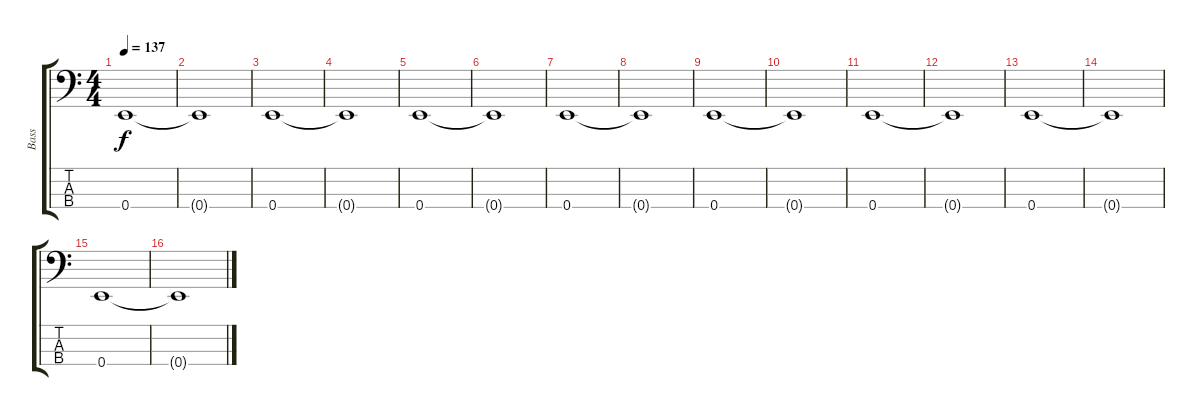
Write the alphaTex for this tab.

\track ("Bass" "Bass") {instrument electricbasspick}
\staff {score tabs}
\tuning (G2 D2 A1 E1) {hide}
\ts (4 4)
\tempo 137
\clef f4
\ks c
0.4.1{dy f instrument electricbasspick} |
0.4{t}.1 |
0.4.1 |
0.4{t}.1 |
0.4.1 |
0.4{t}.1 |
0.4.1 |
0.4{t}.1 |
0.4.1 |
0.4{t}.1 |
0.4.1 |
0.4{t}.1 |
0.4.1 |
0.4{t}.1 |
0.4.1 |
0.4{t}.1
